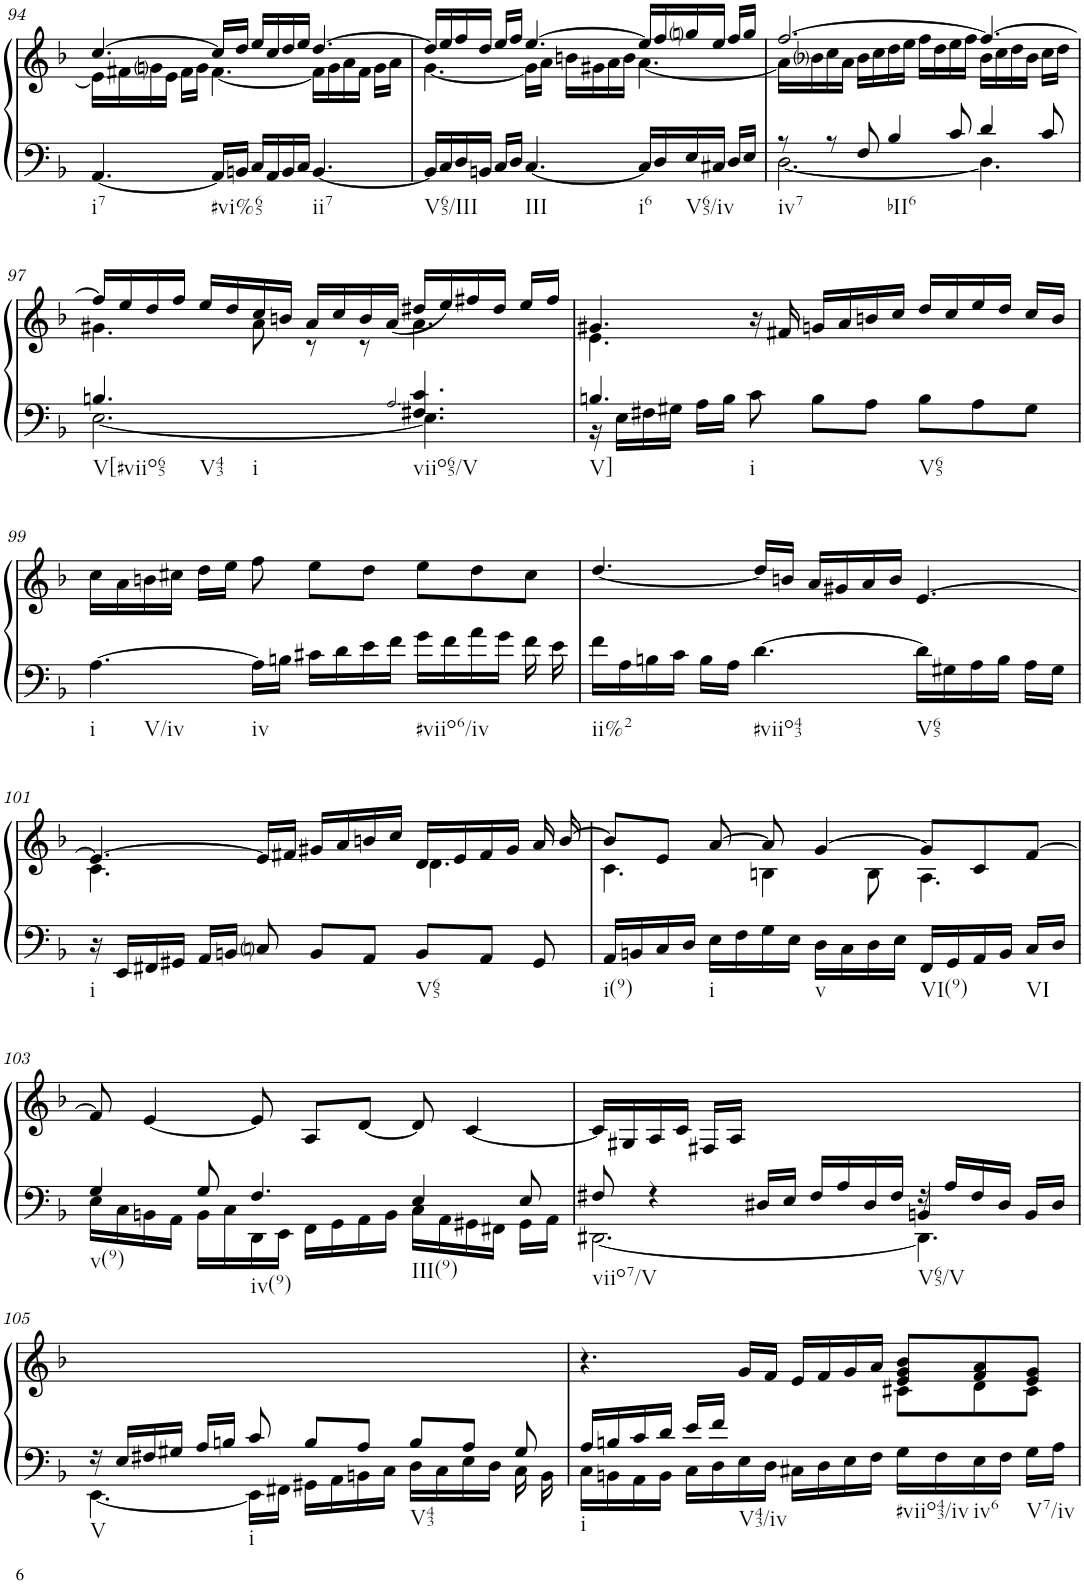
**kern	**kern
*part1	*part1
*staff2	*staff1
*I"Midi_2	*
!!LO:PB:g=z
*clefF4	*clefG2
*k[b-]	*k[b-]
*F:	*F:
*M9/8	*M9/8
=94	=94
*^	*^
!LO:TX:b:t=i7	!	!	!
[4.AA/	1ryy	[4.cc/	16e\LL]
.	.	.	16f#X\
.	.	.	16gni\
.	.	.	16e\JJ
.	.	.	16f#\LL
.	.	.	16g\JJ
!LO:TX:b:t=#vi%65	!	!	!
16AA/LL]	.	16cc/LL]	[4.f#\
16BBn/JJ	.	16dd/JJ	.
16C/LL	.	16ee/LL	.
16AA/	.	16cc/	.
16BB/	.	16dd/	.
16C/JJ	.	16ee/JJ	.
!LO:TX:b:t=ii7	!	!	!
[4.BB/	.	[4.dd/	16f#\LL]
.	.	.	16g\
.	.	.	16a\
.	.	.	16f#\JJ
.	8ryy	.	16g\LL
.	.	.	16a\JJ
=95	=95	=95	=95
!LO:TX:b:t=V65/III	!	!	!
16BB/LL]	1ryy	16dd/LL]	[4.g\
16C/	.	16ee/	.
16D/	.	16ff/	.
16BBn/JJ	.	16dd/JJ	.
16C/LL	.	16ee/LL	.
16D/JJ	.	16ff/JJ	.
!LO:TX:b:t=III	!	!	!
[4.C/	.	[4.ee/	16g\LL]
.	.	.	16a\JJ
.	.	.	16bn\LL
.	.	.	16g#X\
.	.	.	16a\
.	.	.	16b\JJ
!LO:TX:b:t=i6	!	!	!
16C/LL]	.	16ee/LL]	[4.a\
16D/	.	16ff/	.
!LO:TX:b:t=V65/iv	!	!	!
16E/	.	16ggni/	.
16C#X/JJ	.	16ee/JJ	.
16D/LL	8ryy	16ff/LL	.
16E/JJ	.	16gg/JJ	.
=96	=96	=96	=96
!LO:TX:b:t=iv7	!	!	!
8r	[2.D\	[2.ff/	16a\LL]
.	.	.	16b-i\
8r	.	.	16cc\
.	.	.	16a\JJ
8F/	.	.	16b-\LL
.	.	.	16cc\
!LO:TX:b:t=bII6	!	!	!
4B-/	.	.	16dd\
.	.	.	16ee\JJ
.	.	.	16ff\LL
.	.	.	16dd\
8c/	.	.	16ee\
.	.	.	16ff\JJ
4d/	4.D\]	4.ff/_	16b-\LL
.	.	.	16cc\
.	.	.	16dd\
.	.	.	16b-\JJ
8c/	.	.	16cc\LL
.	.	.	16dd\JJ
!!LO:LB:g=z	!!
=97	=97	=97	=97
!LO:TX:b:t=V[#viio65	!	!	!
!LO:TX:b:t=V43	!	!	!
4.Bn/	[2.E\	16ff/LL]	4.g#X\
.	.	16ee/	.
.	.	16dd/	.
.	.	16ff/JJ	.
.	.	16ee/LL	.
.	.	16dd/	.
!LO:TX:b:t=i	!	!	!
4.ryy	.	16cc/	8a\
.	.	16bn/JJ	.
.	.	16a/LL	8r
.	.	16cc/	.
.	.	16b/	8r
.	.	(<16a/JJ	.
2qA/	.	.	.
!LO:TX:b:t=viio65/V	!	!	!
4.F#X/ 4.c/	4.E\]	16dd#X/LL	4.a\
.	.	16ee/)	.
.	.	16ff#X/	.
.	.	16dd#/JJ	.
.	.	16ee/LL	.
.	.	16ff#/JJ	.
=98	=98	=98	=98
!LO:TX:b:t=V]	!	!	!
4.Bn/	16r	4.g#X/	4.e\
.	16E\LL	.	.
.	16F#X\	.	.
.	16G#X\JJ	.	.
.	16A\LL	.	.
.	16B\JJ	.	.
!LO:TX:b:t=i	!	!	!
!LO:TX:b:t=V65	!	!	!
2.ryy	8c\	16r	2.ryy
.	.	16f#X/	.
.	8B\L	16gn/LL	.
.	.	16a/	.
.	8A\J	16bn/	.
.	.	16cc/JJ	.
.	8B\L	16dd/LL	.
.	.	16cc/	.
.	8A\	16ee/	.
.	.	16dd/JJ	.
.	8G#\J	16cc/LL	.
.	.	16b/JJ	.
*v	*v	*	*
!!LO:LB:g=z	!!
=99	=99	=99
!LO:TX:b:t=i	!	!
!LO:TX:b:t=V/iv	!	!
[4.A\	4.ryy	16cc\LL
.	.	16a\
.	.	16bn\
.	.	16cc#X\JJ
.	.	16dd\LL
.	.	16ee\JJ
!LO:TX:b:t=iv	!	!
16A\LL]	8ff\	8ryy
16Bn\JJ	.	.
16c#X\LL	8ee\L	8ryy
16d\	.	.
16e\	8dd\J	8ryy
16f\JJ	.	.
!LO:TX:b:t=#viio6/iv	!	!
16g\LL	8ee\L	4.ryy
16f\	.	.
16a\	8dd\	.
16g\JJ	.	.
16f\	8cc#\J	.
16e\	.	.
=100	=100	=100
!LO:TX:b:t=ii%2	!	!
16f\LL	[4.dd/	1ryy
16A\	.	.
16Bn\	.	.
16c\JJ	.	.
16B\LL	.	.
16A\JJ	.	.
!LO:TX:b:t=#viio43	!	!
[4.d\	16dd/LL]	.
.	16bn/JJ	.
.	16a/LL	.
.	16g#X/	.
.	16a/	.
.	16b/JJ	.
!LO:TX:b:t=V65	!	!
16d\LL]	[4.e/	.
16G#X\	.	.
16A\	.	.
16B\JJ	.	.
16A\LL	.	8ryy
16G#\JJ	.	.
!!LO:LB:g=z	!!
=101	=101	=101
*^	*	*
!LO:TX:b:t=i	!	!	!
16r	1ryy	4.e/_	4.c\
16EE/LL	.	.	.
16FF#X/	.	.	.
16GG#X/JJ	.	.	.
16AA/LL	.	.	.
16BBn/JJ	.	.	.
8Cni/	.	16e/LL]	4.ryy
.	.	16f#X/JJ	.
8BB/L	.	16g#X/LL	.
.	.	16a/	.
8AA/J	.	16bn/	.
.	.	16cc/JJ	.
!LO:TX:b:t=V65	!	!	!
8BB/L	.	16d/LL	4.d\
.	.	16e/	.
8AA/J	.	16f#/	.
.	.	16g#/JJ	.
8GG#/	8ryy	16a/	.
.	.	[16b/	.
=102	=102	=102	=102
!LO:TX:b:t=i(9)	!	!	!
16AA/LL	1ryy	8b/L]	4.c\
16BBn/	.	.	.
16C/	.	8e/J	.
16D/JJ	.	.	.
!LO:TX:b:t=i	!	!	!
16E\LL	.	[8a/	.
16F\	.	.	.
16G\	.	8a/]	4Bn\
16E\JJ	.	.	.
!LO:TX:b:t=v	!	!	!
16D\LL	.	[4g/	.
16C\	.	.	.
16D\	.	.	8B\
16E\JJ	.	.	.
!LO:TX:b:t=VI(9)	!	!	!
16FF/LL	.	8g/L]	4.A\
16GG/	.	.	.
16AA/	.	8c/	.
16BB/JJ	.	.	.
!LO:TX:b:t=VI	!	!	!
16C/LL	8ryy	[8f/J	.
16D/JJ	.	.	.
*	*	*v	*v
!!LO:LB:g=z
=103	=103	=103
!LO:TX:b:t=v(9)	!	!
4G/	16E\LL	8f/]
.	16C\	.
.	16BBn\	[4e/
.	16AA\JJ	.
8G/	16BB\LL	.
.	16C\	.
!LO:TX:b:t=iv(9)	!	!
4.F/	16DD\	8e/]
.	16EE\JJ	.
.	16FF\LL	8A/L
.	16GG\	.
.	16AA\	[8d/J
.	16BB\JJ	.
!LO:TX:b:t=III(9)	!	!
4E/	16C\LL	8d/]
.	16AA\	.
.	16GG#X\	[4c/
.	16FF#X\JJ	.
8E/	16GG#\LL	.
.	16AA\JJ	.
=104	=104	=104
*	*^	*
!LO:TX:b:t=viio7/V	!	!	!
2.ryy	8F#X/	[2.DD#X\	16c/LL]
.	.	.	16G#X/
.	4r	.	16A/
.	.	.	16c/JJ
.	.	.	16F#X/LL
.	.	.	16A/JJ
.	16D#X/LL	.	4ryy
.	16E/JJ	.	.
.	16F#/LL	.	.
.	16A/	.	.
.	16D#/	.	8ryy
.	16F#/JJ	.	.
!LO:TX:b:t=V65/V	!	!	!
4BBn/	16r	4.DD#\]	4ryy
.	16A/LL	.	.
.	16F#/	.	.
.	16D#/JJ	.	.
8ryy	16BB/LL	.	8ryy
.	16D#/JJ	.	.
*	*v	*v	*
!!LO:LB:g=z
=105	=105	=105
*	*	*^
!LO:TX:b:t=V	!	!	!
16r	[4.EE\	1ryy	1ryy
16E/LL	.	.	.
16F#X/	.	.	.
16G#X/JJ	.	.	.
16A/LL	.	.	.
16Bn/JJ	.	.	.
!LO:TX:b:t=i	!	!	!
8c/	16EE\LL]	.	.
.	16FF#X\JJ	.	.
8B/L	16GG#X\LL	.	.
.	16AA\	.	.
8A/J	16BBn\	.	.
.	16C\JJ	.	.
!LO:TX:b:t=V43	!	!	!
8B/L	16D\LL	.	.
.	16C\	.	.
8A/J	16E\	.	.
.	16D\JJ	.	.
8G#/	16C\	8ryy	8ryy
.	16BB\	.	.
=106	=106	=106	=106
!LO:TX:b:t=i	!	!	!
16A/LL	16C\LL	4.r	2.ryy
16Bn/	16BBn\	.	.
16c/	16AA\	.	.
16d/JJ	16BB\JJ	.	.
16e/LL	16C\LL	.	.
16f/JJ	16D\	.	.
!LO:TX:b:t=V43/iv	!	!	!
4.ryy	16E\	16g/LL	.
.	16D\JJ	16f/JJ	.
.	16C#X\LL	16e/LL	.
.	16D\	16f/	.
.	16E\	16g/	.
.	16F\JJ	16a/JJ	.
!LO:TX:b:t=#viio43/iv	!	!	!
!LO:TX:b:t=iv6	!	!	!
!LO:TX:b:t=V7/iv	!	!	!
4.ryy	16G\LL	8e/ 8g/ 8b-/L	8c#X\L
.	16F\	.	.
.	16E\	8f/ 8a/	8d\
.	16F\JJ	.	.
.	16G\LL	8e/ 8g/J	8c#\J
.	16A\JJ	.	.
*v	*v	*	*
*	*v	*v
=	=
*-	*-
